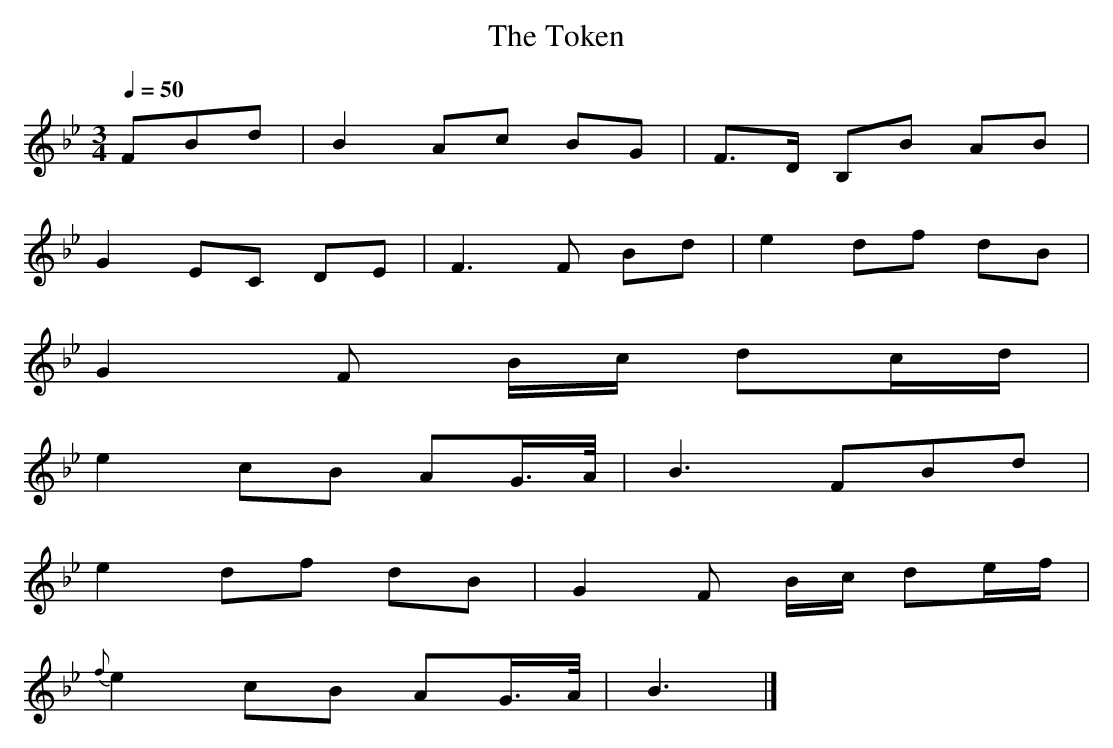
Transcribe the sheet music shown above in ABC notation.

X:1
T: The Token
M: 3/4
L: 1/8
Q: 1/4=50
K: Bb % 2 flats
V: 1
FBd | B2 Ac BG | F>D B,B AB |
G2 EC DE | F3F Bd | e2 df dB |
G2 F B/c/ dc/d/ |
e2 cB AG/>A/ | B3 FBd |
e2 df dB | G2 F B/c/ de/f/ |
{f}e2 cB AG/>A/ | B3 |]
